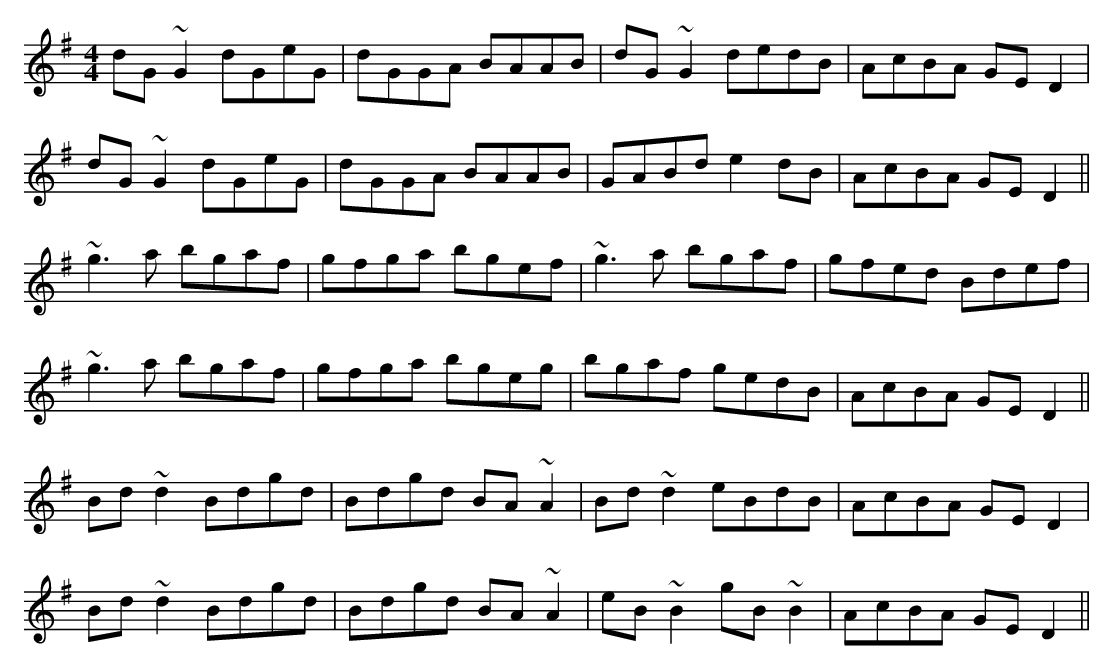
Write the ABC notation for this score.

X:1
M:4/4
K:G
dG~G2 dGeG|dGGA BAAB| dG~G2 dedB|AcBA GED2|
dG~G2 dGeG|dGGA BAAB| GABd e2dB|AcBA GED2||
~g3a bgaf|gfga bgef|~g3a bgaf|gfed Bdef|
~g3a bgaf|gfga bgeg|bgaf gedB|AcBA GED2||
Bd~d2 Bdgd|Bdgd BA~A2| Bd~d2 eBdB|AcBA GED2|
Bd~d2 Bdgd|Bdgd BA~A2| eB~B2 gB~B2|AcBA GED2||
